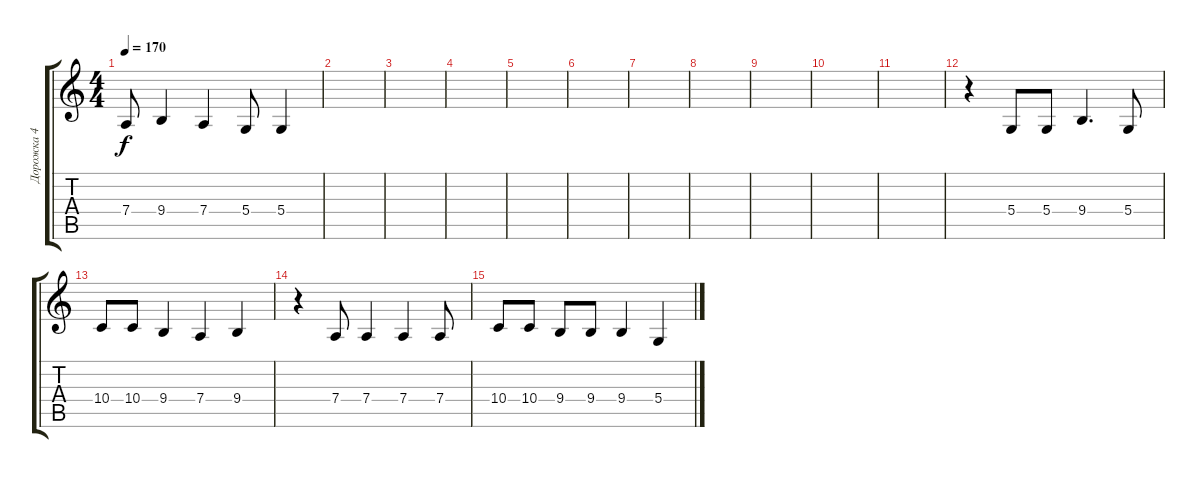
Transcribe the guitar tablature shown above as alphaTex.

\track ("Дорожка 4" "Дорожка 4") {instrument lead8bassandlead}
\staff {score tabs}
\tuning (E4 B3 G3 D3 A2 E2) {hide}
\ts (4 4)
\tempo 170
\clef g2
\ks c
7.4{t}.8{dy f} 9.4.4 7.4.4 5.4.8 5.4.4 |
|
|
|
|
|
|
|
|
|
|
r.4 5.4.8 5.4.8 9.4.4{d} 5.4.8 |
10.4.8 10.4.8 9.4.4 7.4.4 9.4.4 |
r.4 7.4.8 7.4.4 7.4.4 7.4.8 |
10.4.8 10.4.8 9.4.8 9.4.8 9.4.4 5.4.4
